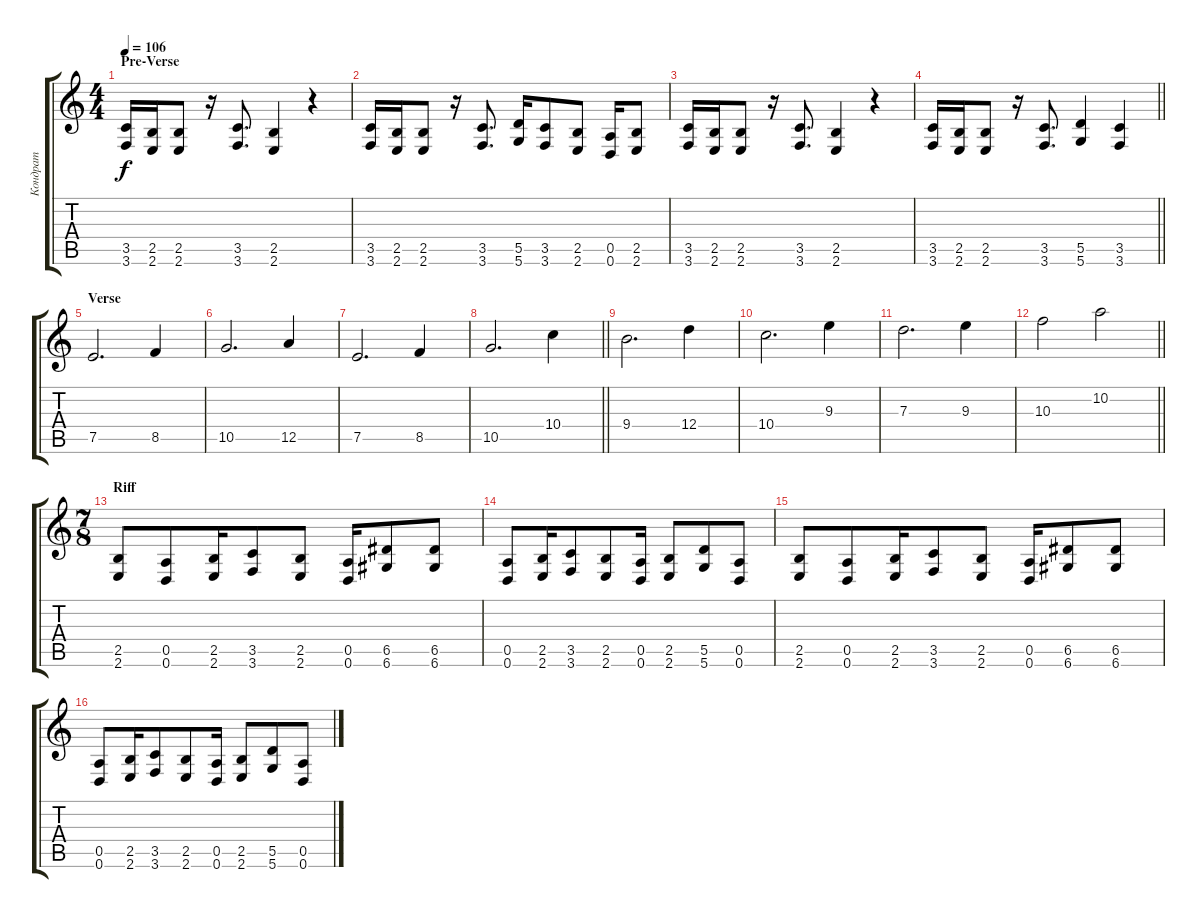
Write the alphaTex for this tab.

\track ("Кондрат" "Кондрат") {instrument distortionguitar}
\staff {score tabs}
\tuning (E4 B3 G3 D3 A2 D2) {hide}
\ts (4 4)
\section ("" "Pre-Verse")
\tempo 106
\clef g2
\ks c
(3.5 3.6).16{dy f} (2.5 2.6).16 (2.5 2.6).8 r.16 (3.5 3.6).8{d} (2.5 2.6).4 r.4 |
(3.5 3.6).16 (2.5 2.6).16 (2.5 2.6).8 r.16 (3.5 3.6).8{d} (5.5 5.6).16 (3.5 3.6).8 (2.5 2.6).8 (0.5 0.6).16 (2.5 2.6).8 |
(3.5 3.6).16 (2.5 2.6).16 (2.5 2.6).8 r.16 (3.5 3.6).8{d} (2.5 2.6).4 r.4 |
\barLineRight lightlight
(3.5 3.6).16 (2.5 2.6).16 (2.5 2.6).8 r.16 (3.5 3.6).8{d} (5.5 5.6).4 (3.5 3.6).4 |
\section ("" "Verse")
7.5.2{d} 8.5.4 |
10.5.2{d} 12.5.4 |
7.5.2{d} 8.5.4 |
\barLineRight lightlight
10.5.2{d} 10.4.4 |
9.4.2{d} 12.4.4 |
10.4.2{d} 9.3.4 |
7.3.2{d} 9.3.4 |
\barLineRight lightlight
10.3.2 10.2.2 |
\ts (7 8)
\section ("" "Riff")
(2.5 2.6).8{instrument distortionguitar} (0.5 0.6).8 (2.5 2.6).16 (3.5 3.6).8 (2.5 2.6).8 (0.5 0.6).16 (6.5 6.6).8 (6.5 6.6).8 |
(0.5 0.6).8 (2.5 2.6).16 (3.5 3.6).8 (2.5 2.6).8 (0.5 0.6).16 (2.5 2.6).8 (5.5 5.6).8 (0.5 0.6).8 |
(2.5 2.6).8 (0.5 0.6).8 (2.5 2.6).16 (3.5 3.6).8 (2.5 2.6).8 (0.5 0.6).16 (6.5 6.6).8 (6.5 6.6).8 |
(0.5 0.6).8 (2.5 2.6).16 (3.5 3.6).8 (2.5 2.6).8 (0.5 0.6).16 (2.5 2.6).8 (5.5 5.6).8 (0.5 0.6).8
